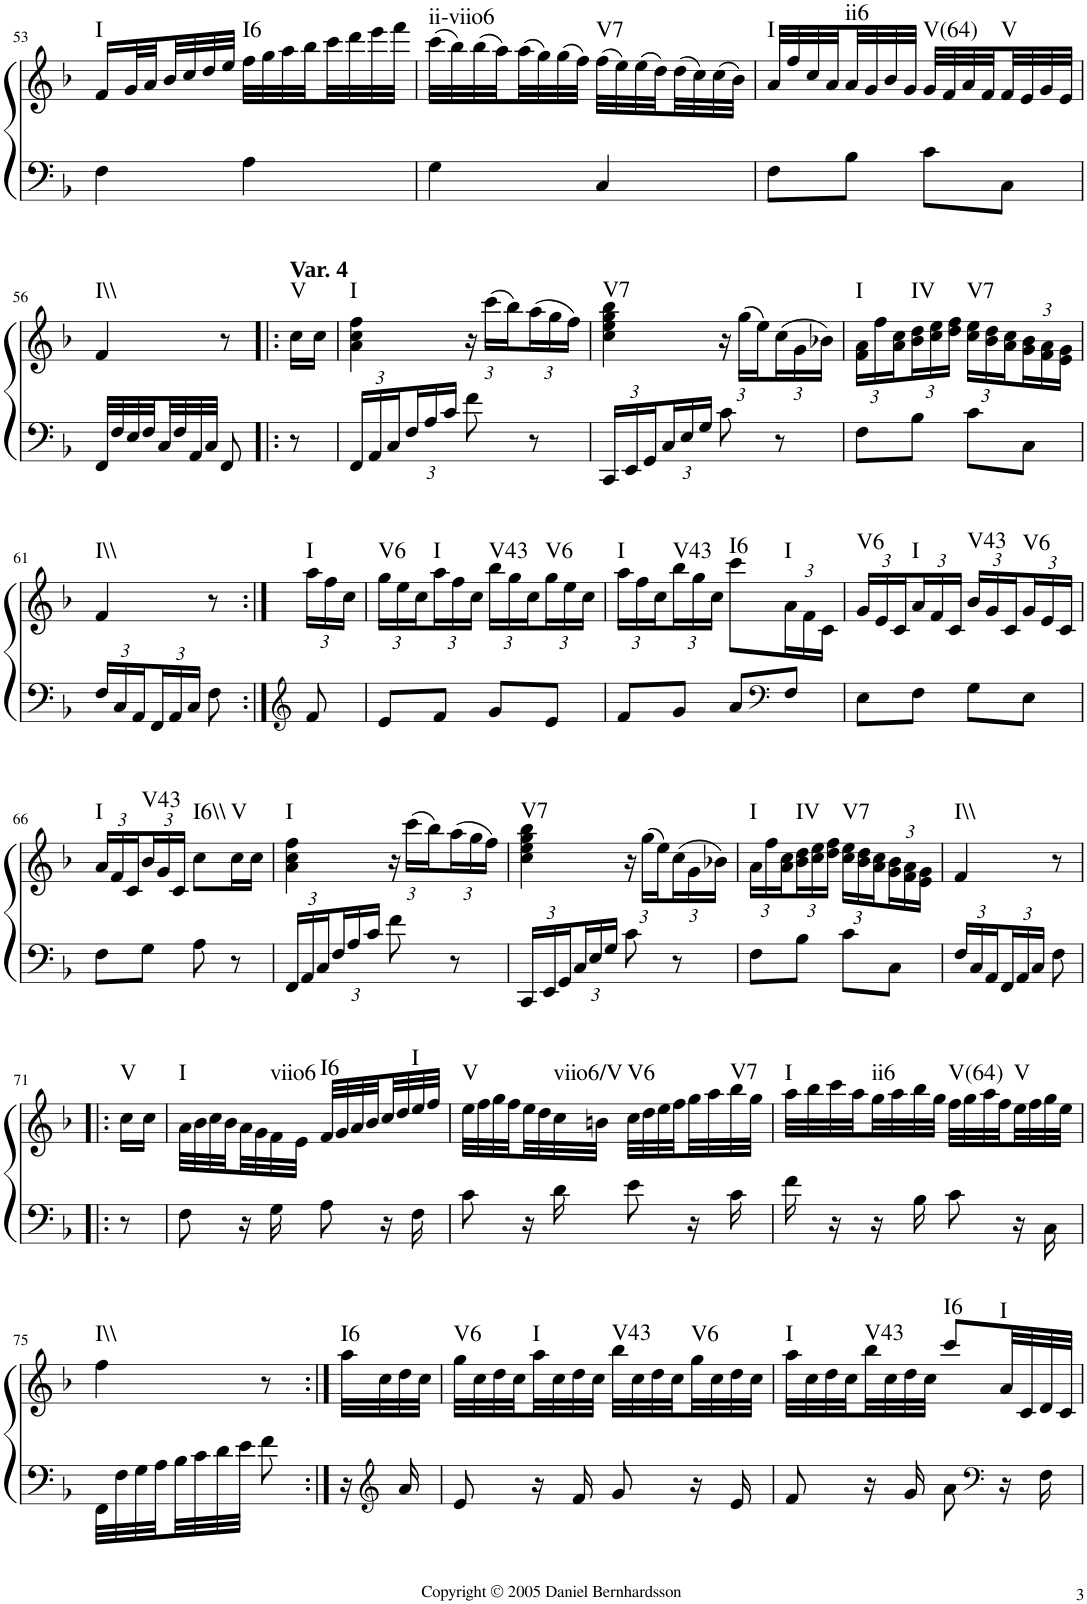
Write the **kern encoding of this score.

**kern	**kern	**harte
*part1	*part1	*part1
*staff2	*staff1	*
*I"Piano	*	*
*I'Pno.	*	*
!!LO:PB:g=z
*clefF4	*clefG2	*
*k[b-]	*k[b-]	*
*F:	*F:	*
*M2/4	*M2/4	*
=53	=53	=53
!	!	!LO:H:kt=I
4F\	16f/LL	N
.	32g/L	.
.	32a/	.
.	32b-/	.
.	32cc/	.
.	32dd/	.
.	32ee/JJJ	.
!	!	!LO:H:kt=I6
4A\	32ff\LLL	N
.	32gg\	.
.	32aa\	.
.	32bb-\	.
.	32ccc\	.
.	32ddd\	.
.	32eee\	.
.	32fff\JJJ	.
=54	=54	=54
!	!	!LO:H:kt=ii-viio6
4G\	(32ccc\LLL	N
.	32bb-\)	.
.	(32bb-\	.
.	32aa\)	.
.	(32aa\	.
.	32gg\)	.
.	(32gg\	.
.	32ff\JJJ)	.
!	!	!LO:H:kt=V7
4C/	(32ff\LLL	N
.	32ee\)	.
.	(32ee\	.
.	32dd\)	.
.	(32dd\	.
.	32cc\)	.
.	(32cc\	.
.	32b-\JJJ)	.
=55	=55	=55
!	!	!LO:H:kt=I
8F\L	32a/LLL	N
.	32ff/	.
.	32cc/	.
.	32a/	.
!	!	!LO:H:kt=ii6
8B-\J	32a/	N
.	32g/	.
.	32b-/	.
.	32g/JJJ	.
!	!	!LO:H:kt=V(64)
8c\L	32g/LLL	N
.	32f/	.
.	32a/	.
.	32f/	.
!	!	!LO:H:kt=V
8C\J	32f/	N
.	32e/	.
.	32g/	.
.	32e/JJJ	.
!!LO:LB:g=z
=56	=56	=56
!	!	!LO:H:kt=I\\
32FF/LLL	4f/	N
32F/	.	.
32E/	.	.
32F/	.	.
32C/	.	.
32F/	.	.
32AA/	.	.
32C/JJJ	.	.
8FF/	8r	.
=57!|:	=57!|:	=57!|:
!	!LO:TX:a:B:t=Var. 4	!LO:H:kt=V
8r	16cc\LL	N
.	16cc\JJ	.
=58	=58	=58
*Xbrackettup	*	*
!	!	!LO:H:kt=I
24FF/LL	4a\ 4cc\ 4ff\	N
24AA/	.	.
24C/	.	.
24F/	.	.
24A/	.	.
24c/JJ	.	.
*	*Xbrackettup	*
8f\	24r	.
.	(24ccc\LL	.
.	24bb-\)	.
8r	(24aa\	.
.	24gg\	.
.	24ff\JJ)	.
=59	=59	=59
!	!	!LO:H:kt=V7
24CC/LL	4cc\ 4ee\ 4gg\ 4bb-\	N
24EE/	.	.
24GG/	.	.
24C/	.	.
24E/	.	.
24G/JJ	.	.
8c\	24r	.
.	(24gg\LL	.
.	24ee\)	.
8r	(24cc\	.
.	24g\	.
.	24b-X\JJ)	.
=60	=60	=60
!	!	!LO:H:kt=I
8F\L	24f\ 24a\LL	N
.	24ff\	.
.	24a\ 24cc\	.
!	!	!LO:H:kt=IV
8B-\J	24b-\ 24dd\	N
.	24cc\ 24ee\	.
.	24dd\ 24ff\JJ	.
!	!	!LO:H:kt=V7
8c\L	24cc\ 24ee\LL	N
.	24b-\ 24dd\	.
.	24a\ 24cc\	.
8C\J	24g\ 24b-\	.
.	24f\ 24a\	.
.	24e\ 24g\JJ	.
!!LO:LB:g=z
=61	=61	=61
!	!	!LO:H:kt=I\\
24F/LL	4f/	N
24C/	.	.
24AA/	.	.
24FF/	.	.
24AA/	.	.
24C/JJ	.	.
8F\	8r	.
=62:|!	=62:|!	=62:|!
*clefG2	*	*
!	!	!LO:H:kt=I
8f/	24aa\LL	N
.	24ff\	.
.	24cc\JJ	.
=63	=63	=63
!	!	!LO:H:kt=V6
8e/L	24gg\LL	N
.	24ee\	.
.	24cc\	.
!	!	!LO:H:kt=I
8f/J	24aa\	N
.	24ff\	.
.	24cc\JJ	.
!	!	!LO:H:kt=V43
8g/L	24bb-\LL	N
.	24gg\	.
.	24cc\	.
!	!	!LO:H:kt=V6
8e/J	24gg\	N
.	24ee\	.
.	24cc\JJ	.
=64	=64	=64
!	!	!LO:H:kt=I
8f/L	24aa\LL	N
.	24ff\	.
.	24cc\	.
!	!	!LO:H:kt=V43
8g/J	24bb-\	N
.	24gg\	.
.	24cc\JJ	.
!	!	!LO:H:kt=I6
8a/L	8ccc\L	N
*clefF4	*	*
!	!	!LO:H:kt=I
8F/J	24a\L	N
.	24f\	.
.	24c\JJ	.
=65	=65	=65
!	!	!LO:H:kt=V6
8E\L	24g/LL	N
.	24e/	.
.	24c/	.
!	!	!LO:H:kt=I
8F\J	24a/	N
.	24f/	.
.	24c/JJ	.
!	!	!LO:H:kt=V43
8G\L	24b-/LL	N
.	24g/	.
.	24c/	.
!	!	!LO:H:kt=V6
8E\J	24g/	N
.	24e/	.
.	24c/JJ	.
!!LO:LB:g=z
=66	=66	=66
!	!	!LO:H:kt=I
8F\L	24a/LL	N
.	24f/	.
.	24c/	.
!	!	!LO:H:kt=V43
8G\J	24b-/	N
.	24g/	.
.	24c/JJ	.
!	!	!LO:H:kt=I6\\
8A\	8cc\L	N
!	!	!LO:H:kt=V
8r	16cc\L	N
.	16cc\JJ	.
=67	=67	=67
!	!	!LO:H:kt=I
24FF/LL	4a\ 4cc\ 4ff\	N
24AA/	.	.
24C/	.	.
24F/	.	.
24A/	.	.
24c/JJ	.	.
8f\	24r	.
.	(24ccc\LL	.
.	24bb-\)	.
8r	(24aa\	.
.	24gg\	.
.	24ff\JJ)	.
=68	=68	=68
!	!	!LO:H:kt=V7
24CC/LL	4cc\ 4ee\ 4gg\ 4bb-\	N
24EE/	.	.
24GG/	.	.
24C/	.	.
24E/	.	.
24G/JJ	.	.
8c\	24r	.
.	(24gg\LL	.
.	24ee\)	.
8r	(24cc\	.
.	24g\	.
.	24b-X\JJ)	.
=69	=69	=69
!	!	!LO:H:kt=I
8F\L	24a\LL	N
.	24ff\	.
.	24a\ 24cc\	.
!	!	!LO:H:kt=IV
8B-\J	24b-\ 24dd\	N
.	24cc\ 24ee\	.
.	24dd\ 24ff\JJ	.
!	!	!LO:H:kt=V7
8c\L	24cc\ 24ee\LL	N
.	24b-\ 24dd\	.
.	24a\ 24cc\	.
8C\J	24g\ 24b-\	.
.	24f\ 24a\	.
.	24e\ 24g\JJ	.
=70	=70	=70
!	!	!LO:H:kt=I\\
24F/LL	4f/	N
24C/	.	.
24AA/	.	.
24FF/	.	.
24AA/	.	.
24C/JJ	.	.
8F\	8r	.
!!LO:LB:g=z
=71!|:	=71!|:	=71!|:
!	!	!LO:H:kt=V
8r	16cc\LL	N
.	16cc\JJ	.
=72	=72	=72
!	!	!LO:H:kt=I
8F\	32a\LLL	N
.	32b-\	.
.	32cc\	.
.	32b-\	.
16r	32a\	.
.	32g\	.
!	!	!LO:H:kt=viio6
16G\	32f\	N
.	32e\JJJ	.
!	!	!LO:H:kt=I6
8A\	32f/LLL	N
.	32g/	.
.	32a/	.
.	32b-/	.
16r	32cc/	.
.	32dd/	.
!	!	!LO:H:kt=I
16F\	32ee/	N
.	32ff/JJJ	.
=73	=73	=73
!	!	!LO:H:kt=V
8c\	32ee\LLL	N
.	32ff\	.
.	32gg\	.
.	32ff\	.
16r	32ee\	.
.	32dd\	.
!	!	!LO:H:kt=viio6/V
16d\	32cc\	N
.	32bn\JJJ	.
!	!	!LO:H:kt=V6
8e\	32cc\LLL	N
.	32dd\	.
.	32ee\	.
.	32ff\	.
16r	32gg\	.
.	32aa\	.
!	!	!LO:H:kt=V7
16c\	32bb-\	N
.	32gg\JJJ	.
=74	=74	=74
!	!	!LO:H:kt=I
16f\	32aa\LLL	N
.	32bb-\	.
16r	32ccc\	.
.	32aa\	.
!	!	!LO:H:kt=ii6
16r	32gg\	N
.	32aa\	.
16B-\	32bb-\	.
.	32gg\JJJ	.
!	!	!LO:H:kt=V(64)
8c\	32ff\LLL	N
.	32gg\	.
.	32aa\	.
.	32ff\	.
!	!	!LO:H:kt=V
16r	32ee\	N
.	32ff\	.
16C\	32gg\	.
.	32ee\JJJ	.
!!LO:LB:g=z
=75	=75	=75
!	!	!LO:H:kt=I\\
32FF\LLL	4ff\	N
32F\	.	.
32G\	.	.
32A\	.	.
32B-\	.	.
32c\	.	.
32d\	.	.
32e\JJJ	.	.
8f\	8r	.
=76:|!	=76:|!	=76:|!
!	!	!LO:H:kt=I6
16r	32aa\LLL	N
*clefG2	*	*
.	32cc\	.
16a/	32dd\	.
.	32cc\JJJ	.
=77	=77	=77
!	!	!LO:H:kt=V6
8e/	32gg\LLL	N
.	32cc\	.
.	32dd\	.
.	32cc\	.
!	!	!LO:H:kt=I
16r	32aa\	N
.	32cc\	.
16f/	32dd\	.
.	32cc\JJJ	.
!	!	!LO:H:kt=V43
8g/	32bb-\LLL	N
.	32cc\	.
.	32dd\	.
.	32cc\	.
!	!	!LO:H:kt=V6
16r	32gg\	N
.	32cc\	.
16e/	32dd\	.
.	32cc\JJJ	.
=78	=78	=78
!	!	!LO:H:kt=I
8f/	32aa\LLL	N
.	32cc\	.
.	32dd\	.
.	32cc\	.
!	!	!LO:H:kt=V43
16r	32bb-\	N
.	32cc\	.
16g/	32dd\	.
.	32cc\JJJ	.
!	!	!LO:H:kt=I6
8a\	8ccc/L	N
*clefF4	*	*
!	!	!LO:H:kt=I
16r	32a/LL	N
.	32c/	.
16F\	32d/	.
.	32c/JJJ	.
=	=	=
*-	*-	*-
